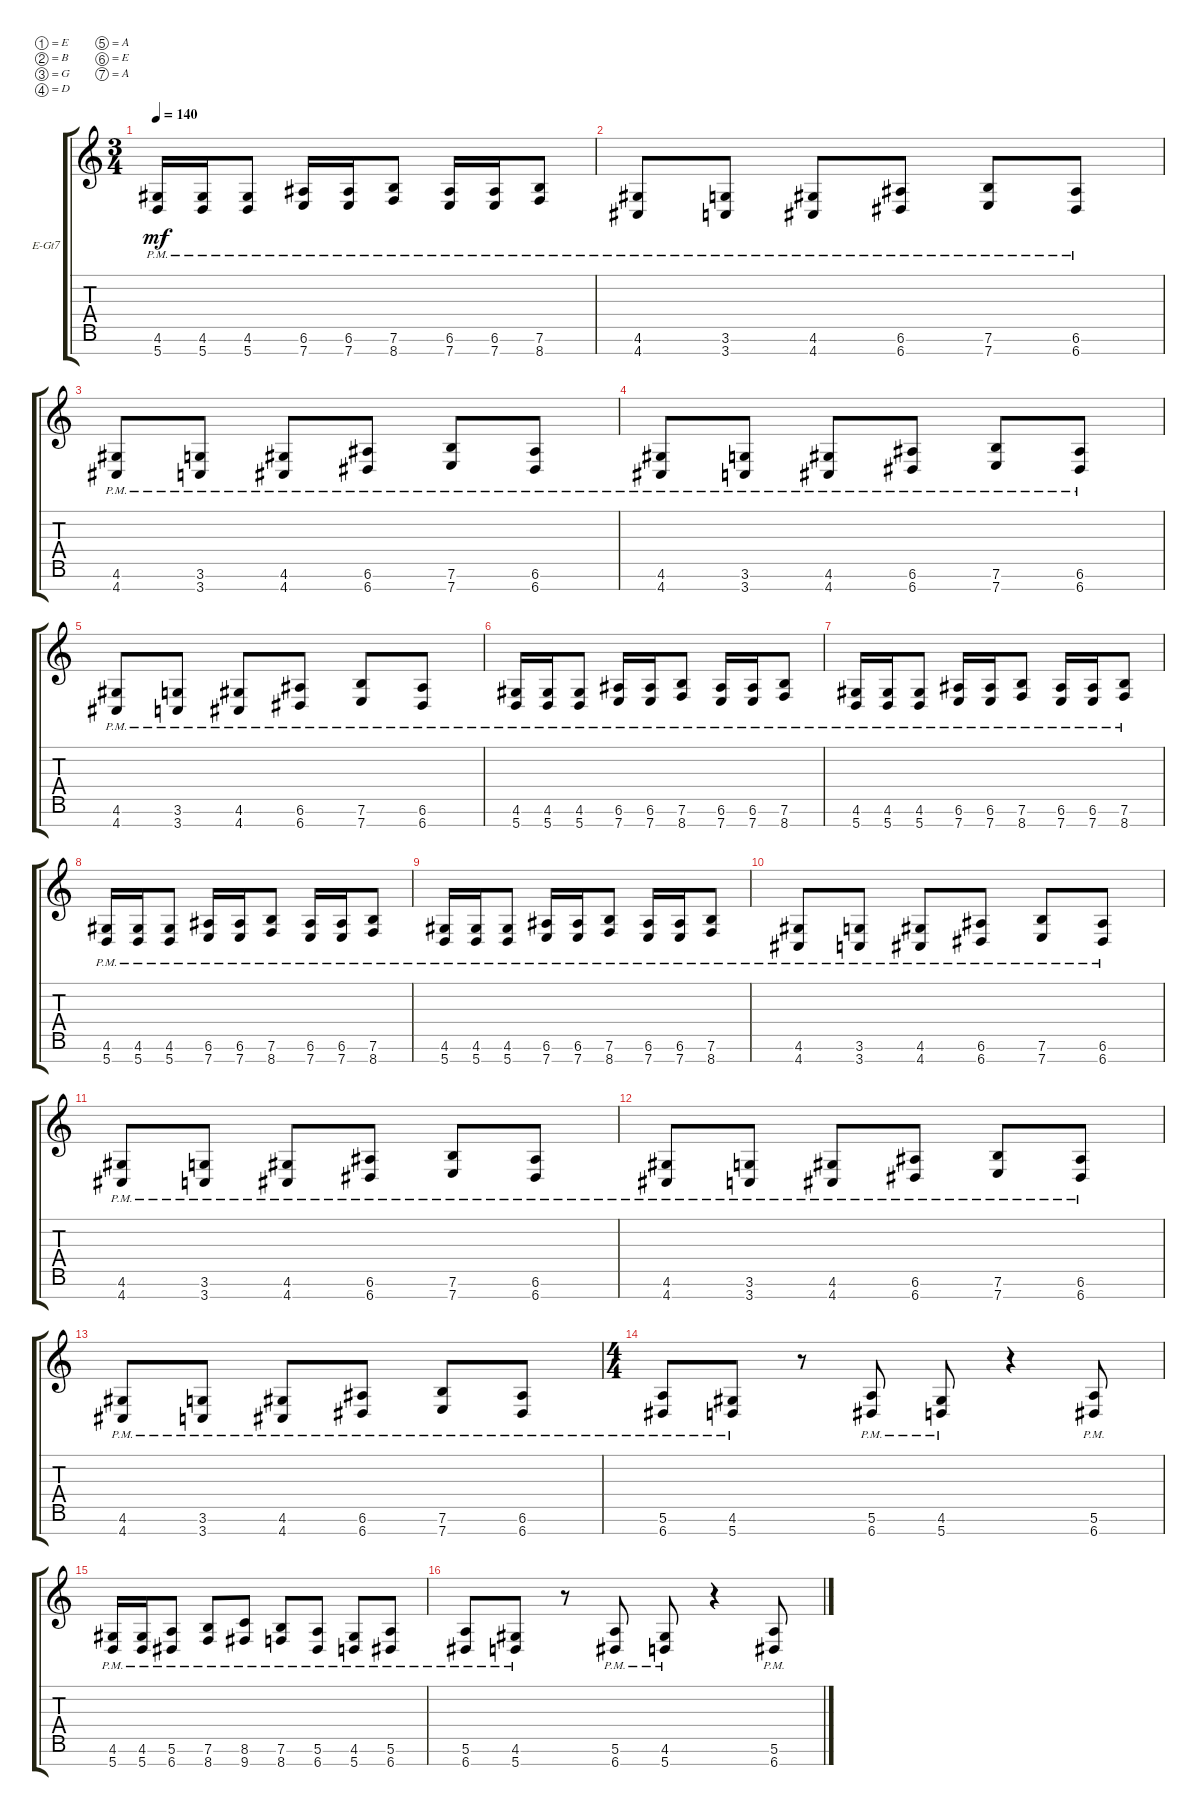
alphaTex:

\defaultSystemsLayout 4
\bracketExtendMode groupsimilarinstruments
\firstSystemTrackNameOrientation horizontal
\otherSystemsTrackNameOrientation horizontal
\track ("Electric Guitar" "E-Gt7") {instrument overdrivenguitar}
\staff {score tabs}
\tuning (E4 B3 G3 D3 A2 E2 A1)
\ts (3 4)
\tempo 140
\clef g2
\ks c
(5.7{pm} 4.6{pm}).16{dy mf} (5.7{pm} 4.6{pm}).16 (5.7{pm} 4.6{pm}).8 (7.7{pm} 6.6{pm}).16 (7.7{pm} 6.6{pm}).16 (8.7{pm} 7.6{pm}).8 (7.7{pm} 6.6{pm}).16 (7.7{pm} 6.6{pm}).16 (8.7{pm} 7.6{pm}).8 |
(4.7{pm} 4.6{pm}).8 (3.7{pm} 3.6{pm}).8 (4.7{pm} 4.6{pm}).8 (6.7{pm} 6.6{pm}).8 (7.7{pm} 7.6{pm}).8 (6.7{pm} 6.6{pm}).8 |
(4.7{pm} 4.6{pm}).8 (3.7{pm} 3.6{pm}).8 (4.7{pm} 4.6{pm}).8 (6.7{pm} 6.6{pm}).8 (7.7{pm} 7.6{pm}).8 (6.7{pm} 6.6{pm}).8 |
(4.7{pm} 4.6{pm}).8 (3.7{pm} 3.6{pm}).8 (4.7{pm} 4.6{pm}).8 (6.7{pm} 6.6{pm}).8 (7.7{pm} 7.6{pm}).8 (6.7{pm} 6.6{pm}).8 |
(4.7{pm} 4.6{pm}).8 (3.7{pm} 3.6{pm}).8 (4.7{pm} 4.6{pm}).8 (6.7{pm} 6.6{pm}).8 (7.7{pm} 7.6{pm}).8 (6.7{pm} 6.6{pm}).8 |
(5.7{pm} 4.6{pm}).16 (5.7{pm} 4.6{pm}).16 (5.7{pm} 4.6{pm}).8 (7.7{pm} 6.6{pm}).16 (7.7{pm} 6.6{pm}).16 (8.7{pm} 7.6{pm}).8 (7.7{pm} 6.6{pm}).16 (7.7{pm} 6.6{pm}).16 (8.7{pm} 7.6{pm}).8 |
(5.7{pm} 4.6{pm}).16 (5.7{pm} 4.6{pm}).16 (5.7{pm} 4.6{pm}).8 (7.7{pm} 6.6{pm}).16 (7.7{pm} 6.6{pm}).16 (8.7{pm} 7.6{pm}).8 (7.7{pm} 6.6{pm}).16 (7.7{pm} 6.6{pm}).16 (8.7{pm} 7.6{pm}).8 |
(5.7{pm} 4.6{pm}).16 (5.7{pm} 4.6{pm}).16 (5.7{pm} 4.6{pm}).8 (7.7{pm} 6.6{pm}).16 (7.7{pm} 6.6{pm}).16 (8.7{pm} 7.6{pm}).8 (7.7{pm} 6.6{pm}).16 (7.7{pm} 6.6{pm}).16 (8.7{pm} 7.6{pm}).8 |
(5.7{pm} 4.6{pm}).16 (5.7{pm} 4.6{pm}).16 (5.7{pm} 4.6{pm}).8 (7.7{pm} 6.6{pm}).16 (7.7{pm} 6.6{pm}).16 (8.7{pm} 7.6{pm}).8 (7.7{pm} 6.6{pm}).16 (7.7{pm} 6.6{pm}).16 (8.7{pm} 7.6{pm}).8 |
(4.7{pm} 4.6{pm}).8 (3.7{pm} 3.6{pm}).8 (4.7{pm} 4.6{pm}).8 (6.7{pm} 6.6{pm}).8 (7.7{pm} 7.6{pm}).8 (6.7{pm} 6.6{pm}).8 |
(4.7{pm} 4.6{pm}).8 (3.7{pm} 3.6{pm}).8 (4.7{pm} 4.6{pm}).8 (6.7{pm} 6.6{pm}).8 (7.7{pm} 7.6{pm}).8 (6.7{pm} 6.6{pm}).8 |
(4.7{pm} 4.6{pm}).8 (3.7{pm} 3.6{pm}).8 (4.7{pm} 4.6{pm}).8 (6.7{pm} 6.6{pm}).8 (7.7{pm} 7.6{pm}).8 (6.7{pm} 6.6{pm}).8 |
(4.7{pm} 4.6{pm}).8 (3.7{pm} 3.6{pm}).8 (4.7{pm} 4.6{pm}).8 (6.7{pm} 6.6{pm}).8 (7.7{pm} 7.6{pm}).8 (6.7{pm} 6.6{pm}).8 |
\ts (4 4)
(6.7{pm} 5.6{pm}).8 (5.7{pm} 4.6{pm}).8 r.8 (6.7{pm} 5.6{pm}).8 (5.7{pm} 4.6{pm}).8 r.4 (6.7{pm} 5.6{pm}).8 |
(5.7{pm} 4.6{pm}).16 (5.7{pm} 4.6{pm}).16 (6.7{pm} 5.6{pm}).8 (8.7{pm} 7.6{pm}).8 (9.7{pm} 8.6{pm}).8 (8.7{pm} 7.6{pm}).8 (6.7{pm} 5.6{pm}).8 (5.7{pm} 4.6{pm}).8 (6.7{pm} 5.6{pm}).8 |
(6.7{pm} 5.6{pm}).8 (5.7{pm} 4.6{pm}).8 r.8 (6.7{pm} 5.6{pm}).8 (5.7{pm} 4.6{pm}).8 r.4 (6.7{pm} 5.6{pm}).8
